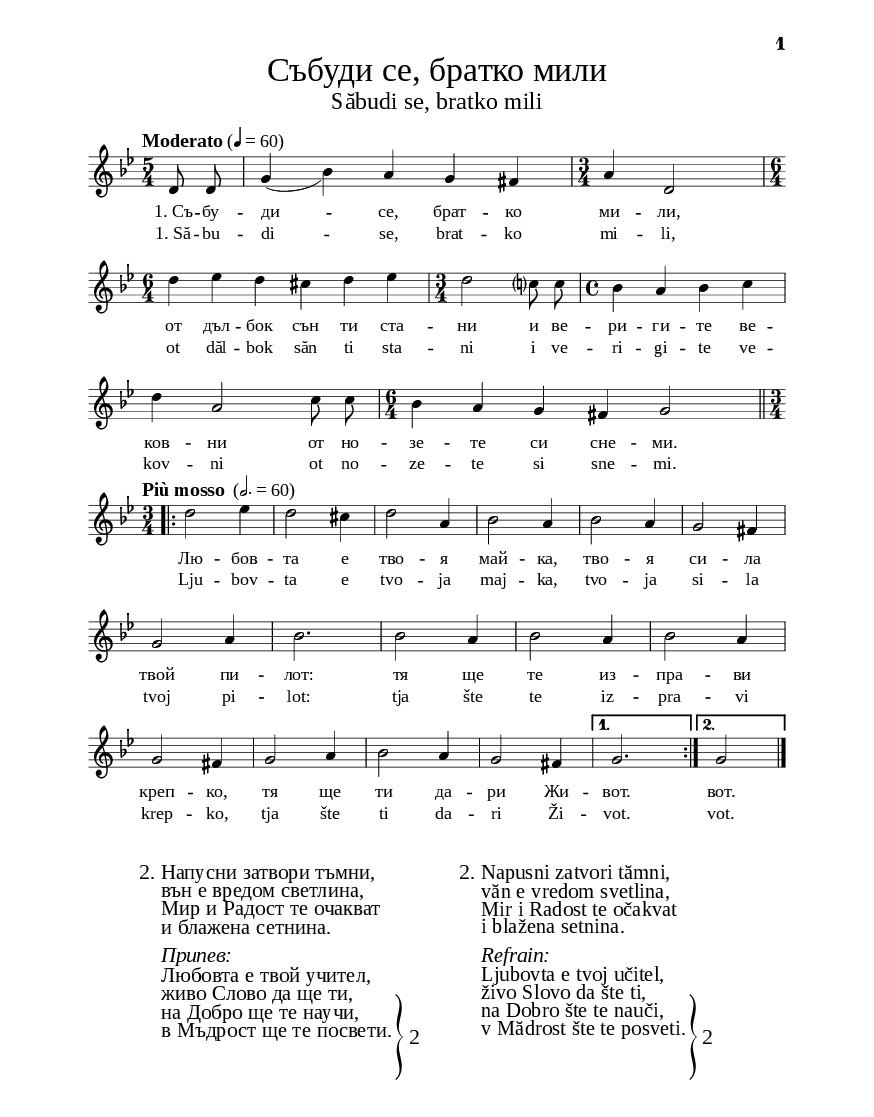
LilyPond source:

\version "2.24.3"

% include paper part and global functions
\include "include/globals.ily"

"rightBraces025" = \markup {
  \column {
    % repeat braces
    \translate #'(0 . -21.7 )
    \right-brace #41

  }
  \column {
    % repeat numbers


    \translate #'(0 . -22.6 )
    2

  }
}


\bookpart {
  \label #'ref025
  \tocItem \markup "Събуди се, братко мили – Săbudi se, bratko mili"
  \include "include/bookpart-paper.ily"
  \score {
    \include "include/score-layout.ily"

    \new Voice \absolute {
      \clef treble
      \key g \minor
      \time 5/4
      \tempoFunc "Moderato" 4 "60"
      \autoBeamOff

      \partial 4
      d'8 d'8 | \slurDown g'4(bes'4) \slurNeutral a'4 g'4 fis'4 | \time 3/4 a'4 d'2 | \time 6/4 \break
      d''4 es''4 d''4 cis''4 d''4 es''4 | \time 3/4 d''2 c''?8 c''8 | \time 4/4 bes'4 a'4 bes'4 c''4 \break
      d''4 a'2 c''8 c''8 | \time 6/4 bes'4 a'4 g'4 fis'4 g'2 | \time 3/4 \break
      \repeat volta 2 {
        \bar ".|:-||"

        \tempoFunc "Più mosso " 2. "60"
        d''2 es''4 | d''2 cis''4| d''2  a'4 | bes'2 a'4 | bes'2 a'4 | g'2 fis'4 | \break
        g'2 a'4 | bes'2. | bes'2 a'4 | bes'2 a'4 | bes'2 a'4| \break
        g'2 fis'4 | g'2 a'4 | bes'2 a'4 | g'2 fis'4 |
      }
      \alternative {
        {
          g'2.|
        }   {
          g'2 \bar "|."
        }
      }

    }

    \addlyrics {
      "1. Съ" -- бу -- ди -- се, брат -- ко ми -- ли,
      от дъл -- бок сън ти ста -- ни и ве -- ри -- ги -- те ве --
      ков -- ни от но -- зе -- те си сне -- ми.
      Лю -- бов -- та е тво -- я май -- ка, тво -- я си -- ла
      твой пи -- лот: тя ще те из -- пра -- ви
      креп -- ко, тя ще ти да -- ри Жи -- вот. вот.
    }
    \addlyrics {
      "1. Să" -- bu -- di -- se, brat -- ko mi -- li,
      ot dăl -- bok săn ti sta -- ni i ve -- ri -- gi -- te ve --
      kov -- ni ot no -- ze -- te si sne -- mi.
      Lju -- bov -- ta e tvo -- ja maj -- ka, tvo -- ja si -- la
      tvoj pi -- lot: tja šte te iz -- pra -- vi
      krep -- ko, tja šte ti da -- ri Ži -- vot. vot.
    }

    \header {
      title = \titleFunc "Събуди се, братко мили" "Săbudi se, bratko mili"
    }

    \midi{}

  } % score

  \markup \empty-two


  \markup \abs-fontsize #10 {
    \hspace #7
    \override #`(baseline-skip . ,bgCoupletBaselineSkip) % affects space between column lines

    \column {

      \line { 2.  Напусни затвори тъмни, }
      \line {   "   " вън е вредом светлина, }
      \line {   "   " Мир и Радост те очакват }
      \line {   "   " и блажена сетнина. }
      \vspace #0.5
      \line { "   " \italic {Припев: } }
      \line { "   "Любовта е твой учител, }
      \line {   "   " живо Слово да ще ти, }
      \line {   "   " на Добро ще те научи, }
      \line {   "   " в Мъдрост ще те посвети. }

    }
    \"rightBraces025"

    \hspace #5
    \override #`(baseline-skip . ,bgCoupletBaselineSkip) % affects space between column lines
    \column {

      \line { 2.  Napusni zatvori tămni, }
      \line {   "   " văn e vredom svetlina, }
      \line {   "   " Mir i Radost te očakvat }
      \line {   "   " i blažena setnina. }
      \vspace #0.5
      \line { "   " \italic {Refrain: } }
      \line { "   "Ljubovta e tvoj učitel, }
      \line {   "   " živo Slovo da šte ti, }
      \line {   "   " na Dobro šte te nauči, }
      \line {   "   " v Mădrost šte te posveti. }

    } %column
    \"rightBraces025"
  } % markup

  \pageBreak

  \markup \abs-fontsize #10 {
    \hspace #7
    \override #`(baseline-skip . ,bgCoupletBaselineSkip) % affects space between column lines
    \column {


      \line { 3. И на брата си продумай }
      \line {   "   " сладка дума с подтик нов; }
      \line {   "   " ти сърцето му да стоплиш }
      \line {   "   " с твойта искрена любов. }
      \vspace #0.5
      \line { "   " \italic {Припев: } }
      \line { "   "Любовта е твой спасител, }
      \line {   "   " нея в помощ призови: }
      \line {   "   " тя душата ти от гнета }
      \line {   "   " скоро ще освободи. }
    } \"rightBraces025"


    \hspace #5
    \override #`(baseline-skip . ,bgCoupletBaselineSkip) % affects space between column lines
    \column {
      \line { 3. I na brata si produmaj }
      \line {   "   " sladka duma s podtik nov; }
      \line {   "   " ti sărceto mu da stopliš }
      \line {   "   " s tvojta iskrena ljubov. }
      \vspace #0.5
      \line { "   " \italic {Refrain: } }
      \line { "   "Ljubovta e tvoj spasitel, }
      \line {   "   " neja v pomošt prizovi: }
      \line {   "   " tja dušata ti ot gneta }
      \line {   "   " skoro šte osvobodi. }
    } %column
    \"rightBraces025"
  } % markup

  \markup \vspace #3

  % include foreign translation(s) of the song
  \version "2.24.4"

\markup \fill-line { \fontsize #deTitleFontSize "Wache auf, lieber Bruder" }
\markup \null
\markup \null
\markup \abs-fontsize #11 {
   \fill-line {
  \override #`(baseline-skip . ,deCoupletBaselineSkip)

  \column {
    \line { 1. Wache auf, lieber Bruder, }
    \line {   "   " erhebe dich vom tiefen Schlaf}
    \line {   "   " und nimm die jahrhundertealten Ketten}
    \line {   "   " von deinen Füßen ab.}

     \vspace #0.5
    \line { "   " \italic { Refrain:}  }
    \line { "   "Die Liebe ist deine Mutter,}
    \line {   "   "deine Kraft, dein Pilot; }
    \line {   "   " sie wird dich stark aufrichten, }
    \line {   "   " dir Leben schenken. }

    \vspace #0.5
    \line {    2. Verlasse die düsteren Gefängnisse, }
    \line {   "   "draußen ist überall Licht; }
    \line {   "   " Frieden und Freude erwarten dich, }
    \line {   "   " und seliges Danach. }


    \vspace #0.5
    \line { "   " \italic { Refrain:}  }
    \line { "   " Die Liebe ist dein Meister, }
    \line {   "   " auf dass sie dir das lebendige Wort geben wird; }
    \line {   "   " sie wird dich das Gute lehren }
    \line {   "   " und dich in die Weisheit einweihen. }


   \vspace #0.5
    \line { 3. Und sage deinem Bruder, }
    \line {   "   " ein süßes Wort mit neuer Regung; }
    \line {   "   " auf dass du sein Herz erwärmst }
    \line {   "   " mit deiner aufrichtigen Liebe.}

     \vspace #0.5
    \line { "   " \italic { Refrain: } }
    \line {"   "    Die Liebe ist dein Erlöser: }
    \line {   "   " Ruf sie zur Hilfe; }
    \line {   "   " sie wird deine Seele vom Joch}
    \line {   "   " bald befreien.}

  }
   }

}


} % bookpart
